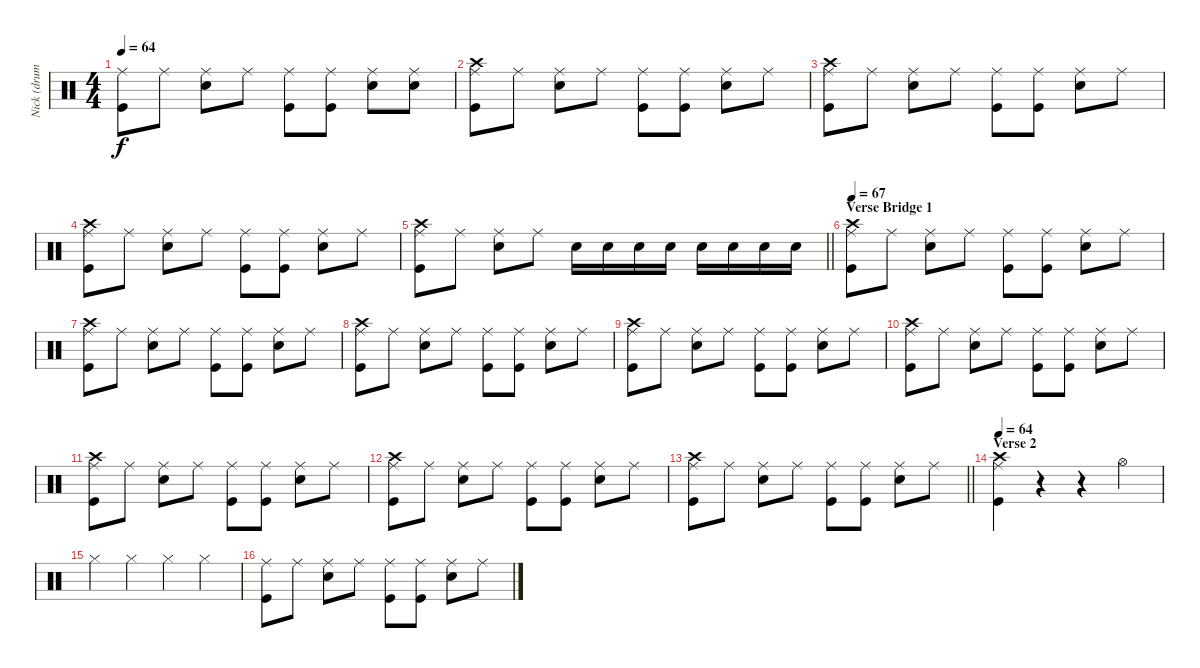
\track ("Nick (drums)" "Nick (drum") {instrument percussion}
\staff {score}
\articulation defaults
\ts (4 4)
\tempo 64
\clef neutral
\ks c
("Ride (middle)" "Kick (hit)").8{dy f} "Ride (middle)".8 ("Ride (middle)" "Electric Snare (hit)").8 "Ride (middle)".8 ("Ride (middle)" "Kick (hit)").8 ("Ride (middle)" "Kick (hit)").8 ("Ride (middle)" "Electric Snare (hit)").8 ("Ride (middle)" "Electric Snare (hit)").8 |
("Crash high (hit)" "Ride (middle)" "Kick (hit)").8 "Ride (middle)".8 ("Ride (middle)" "Electric Snare (hit)").8 "Ride (middle)".8 ("Ride (middle)" "Kick (hit)").8 ("Ride (middle)" "Kick (hit)").8 ("Ride (middle)" "Electric Snare (hit)").8 "Ride (middle)".8 |
("Crash high (hit)" "Ride (middle)" "Kick (hit)").8 "Ride (middle)".8 ("Ride (middle)" "Electric Snare (hit)").8 "Ride (middle)".8 ("Ride (middle)" "Kick (hit)").8 ("Ride (middle)" "Kick (hit)").8 ("Ride (middle)" "Electric Snare (hit)").8 "Ride (middle)".8 |
("Crash high (hit)" "Ride (middle)" "Kick (hit)").8 "Ride (middle)".8 ("Ride (middle)" "Electric Snare (hit)").8 "Ride (middle)".8 ("Ride (middle)" "Kick (hit)").8 ("Ride (middle)" "Kick (hit)").8 ("Ride (middle)" "Electric Snare (hit)").8 "Ride (middle)".8 |
\barLineRight lightlight
("Crash high (hit)" "Ride (middle)" "Kick (hit)").8 "Ride (middle)".8 ("Ride (middle)" "Electric Snare (hit)").8 "Ride (middle)".8 "Electric Snare (hit)".16 "Electric Snare (hit)".16 "Electric Snare (hit)".16 "Electric Snare (hit)".16 "Electric Snare (hit)".16 "Electric Snare (hit)".16 "Electric Snare (hit)".16 "Electric Snare (hit)".16 |
\section ("" "Verse Bridge 1")
\tempo 67
("Crash high (hit)" "Ride (middle)" "Kick (hit)").8 "Ride (middle)".8 ("Ride (middle)" "Electric Snare (hit)").8 "Ride (middle)".8 ("Ride (middle)" "Kick (hit)").8 ("Ride (middle)" "Kick (hit)").8 ("Ride (middle)" "Electric Snare (hit)").8 "Ride (middle)".8 |
("Crash high (hit)" "Ride (middle)" "Kick (hit)").8 "Ride (middle)".8 ("Ride (middle)" "Electric Snare (hit)").8 "Ride (middle)".8 ("Ride (middle)" "Kick (hit)").8 ("Ride (middle)" "Kick (hit)").8 ("Ride (middle)" "Electric Snare (hit)").8 "Ride (middle)".8 |
("Crash high (hit)" "Ride (middle)" "Kick (hit)").8 "Ride (middle)".8 ("Ride (middle)" "Electric Snare (hit)").8 "Ride (middle)".8 ("Ride (middle)" "Kick (hit)").8 ("Ride (middle)" "Kick (hit)").8 ("Ride (middle)" "Electric Snare (hit)").8 "Ride (middle)".8 |
("Crash high (hit)" "Ride (middle)" "Kick (hit)").8 "Ride (middle)".8 ("Ride (middle)" "Electric Snare (hit)").8 "Ride (middle)".8 ("Ride (middle)" "Kick (hit)").8 ("Ride (middle)" "Kick (hit)").8 ("Ride (middle)" "Electric Snare (hit)").8 "Ride (middle)".8 |
("Crash high (hit)" "Ride (middle)" "Kick (hit)").8 "Ride (middle)".8 ("Ride (middle)" "Electric Snare (hit)").8 "Ride (middle)".8 ("Ride (middle)" "Kick (hit)").8 ("Ride (middle)" "Kick (hit)").8 ("Ride (middle)" "Electric Snare (hit)").8 "Ride (middle)".8 |
("Crash high (hit)" "Ride (middle)" "Kick (hit)").8 "Ride (middle)".8 ("Ride (middle)" "Electric Snare (hit)").8 "Ride (middle)".8 ("Ride (middle)" "Kick (hit)").8 ("Ride (middle)" "Kick (hit)").8 ("Ride (middle)" "Electric Snare (hit)").8 "Ride (middle)".8 |
("Crash high (hit)" "Ride (middle)" "Kick (hit)").8 "Ride (middle)".8 ("Ride (middle)" "Electric Snare (hit)").8 "Ride (middle)".8 ("Ride (middle)" "Kick (hit)").8 ("Ride (middle)" "Kick (hit)").8 ("Ride (middle)" "Electric Snare (hit)").8 "Ride (middle)".8 |
\barLineRight lightlight
("Crash high (hit)" "Ride (middle)" "Kick (hit)").8 "Ride (middle)".8 ("Ride (middle)" "Electric Snare (hit)").8 "Ride (middle)".8 ("Ride (middle)" "Kick (hit)").8 ("Ride (middle)" "Kick (hit)").8 ("Ride (middle)" "Electric Snare (hit)").8 "Ride (middle)".8 |
\section ("" "Verse 2")
\tempo 64
("Crash high (hit)" "Ride (middle)" "Kick (hit)").4 r.4 r.4 "Hi-Hat (open)".4 |
"Hi-Hat (closed)".4 "Hi-Hat (closed)".4 "Hi-Hat (closed)".4 "Hi-Hat (closed)".4 |
("Ride (middle)" "Kick (hit)").8 "Ride (middle)".8 ("Ride (middle)" "Electric Snare (hit)").8 "Ride (middle)".8 ("Ride (middle)" "Kick (hit)").8 ("Ride (middle)" "Kick (hit)").8 ("Ride (middle)" "Electric Snare (hit)").8 "Ride (middle)".8
